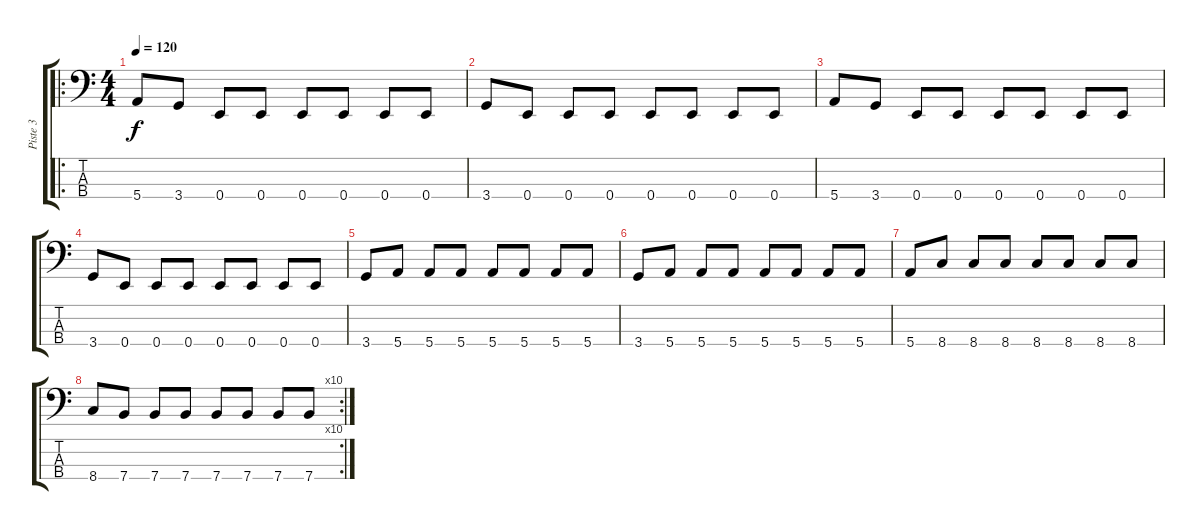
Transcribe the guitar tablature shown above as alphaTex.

\track ("Piste 3" "Piste 3") {instrument electricbassfinger}
\staff {score tabs}
\tuning (G2 D2 A1 E1) {hide}
\ro
\ts (4 4)
\tempo 120
\clef f4
\ks c
5.4.8{dy f instrument electricbassfinger} 3.4.8 0.4.8 0.4.8 0.4.8 0.4.8 0.4.8 0.4.8 |
3.4.8 0.4.8 0.4.8 0.4.8 0.4.8 0.4.8 0.4.8 0.4.8 |
5.4.8 3.4.8 0.4.8 0.4.8 0.4.8 0.4.8 0.4.8 0.4.8 |
3.4.8 0.4.8 0.4.8 0.4.8 0.4.8 0.4.8 0.4.8 0.4.8 |
3.4.8 5.4.8 5.4.8 5.4.8 5.4.8 5.4.8 5.4.8 5.4.8 |
3.4.8 5.4.8 5.4.8 5.4.8 5.4.8 5.4.8 5.4.8 5.4.8 |
5.4.8 8.4.8 8.4.8 8.4.8 8.4.8 8.4.8 8.4.8 8.4.8 |
\rc 10
8.4.8 7.4.8 7.4.8 7.4.8 7.4.8 7.4.8 7.4.8 7.4.8
